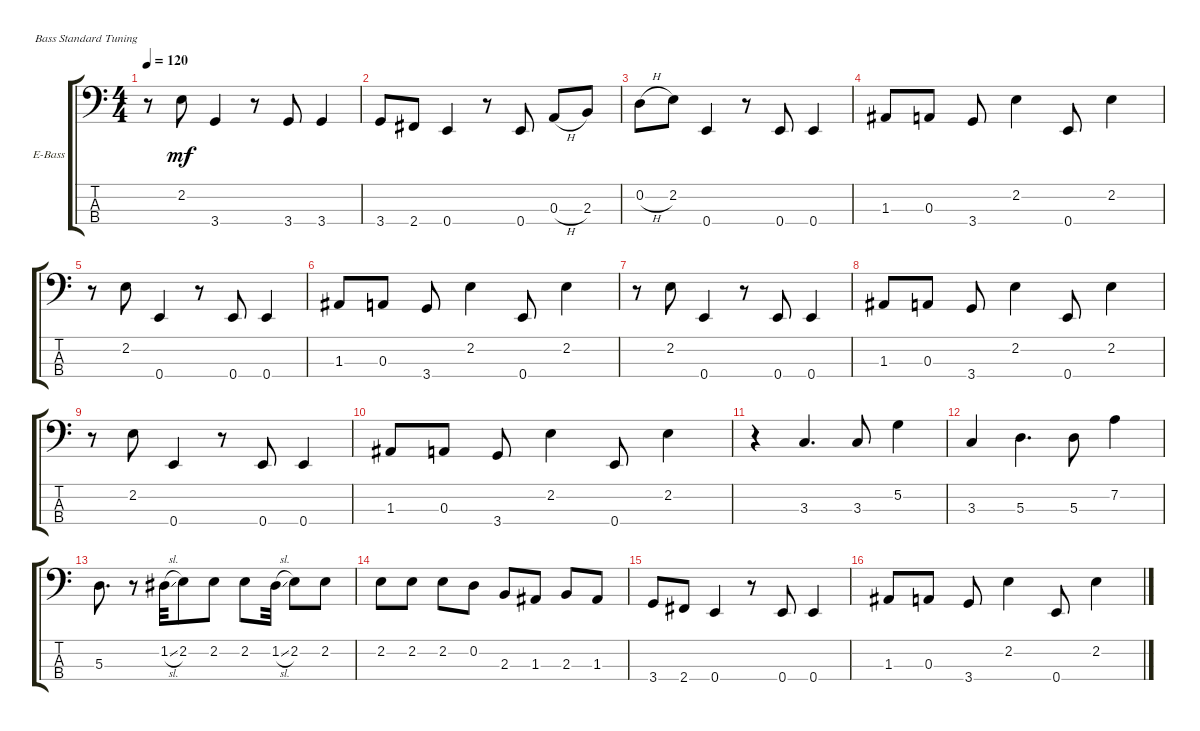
\defaultSystemsLayout 4
\bracketExtendMode groupsimilarinstruments
\firstSystemTrackNameOrientation horizontal
\otherSystemsTrackNameOrientation horizontal
\track ("Electric Bass" "E-Bass") {instrument electricbassfinger}
\staff {score tabs}
\tuning (G2 D2 A1 E1)
\ts (4 4)
\tempo 120
\clef f4
\ks c
r.8{dy mf} 2.2.8 3.4.4 r.8 3.4.8 3.4.4 |
3.4.8 2.4.8 0.4.4 r.8 0.4.8 0.3{h}.8 2.3.8 |
0.2{h}.8 2.2.8 0.4.4 r.8 0.4.8 0.4.4 |
1.3.8 0.3.8 3.4.8 2.2.4 0.4.8 2.2.4 |
r.8 2.2.8 0.4.4 r.8 0.4.8 0.4.4 |
1.3.8 0.3.8 3.4.8 2.2.4 0.4.8 2.2.4 |
r.8 2.2.8 0.4.4 r.8 0.4.8 0.4.4 |
1.3.8 0.3.8 3.4.8 2.2.4 0.4.8 2.2.4 |
r.8 2.2.8 0.4.4 r.8 0.4.8 0.4.4 |
1.3.8 0.3.8 3.4.8 2.2.4 0.4.8 2.2.4 |
r.4 3.3.4{d} 3.3.8 5.2.4 |
3.3.4 5.3.4{d} 5.3.8 7.2.4 |
5.3.8{d} r.8 1.2{sl}.32 2.2.8 2.2.8 2.2.8 1.2{sl}.32 2.2.8 2.2.8 |
2.2.8 2.2.8 2.2.8 0.2.8 2.3.8 1.3.8 2.3.8 1.3.8 |
3.4.8 2.4.8 0.4.4 r.8 0.4.8 0.4.4 |
1.3.8 0.3.8 3.4.8 2.2.4 0.4.8 2.2.4
